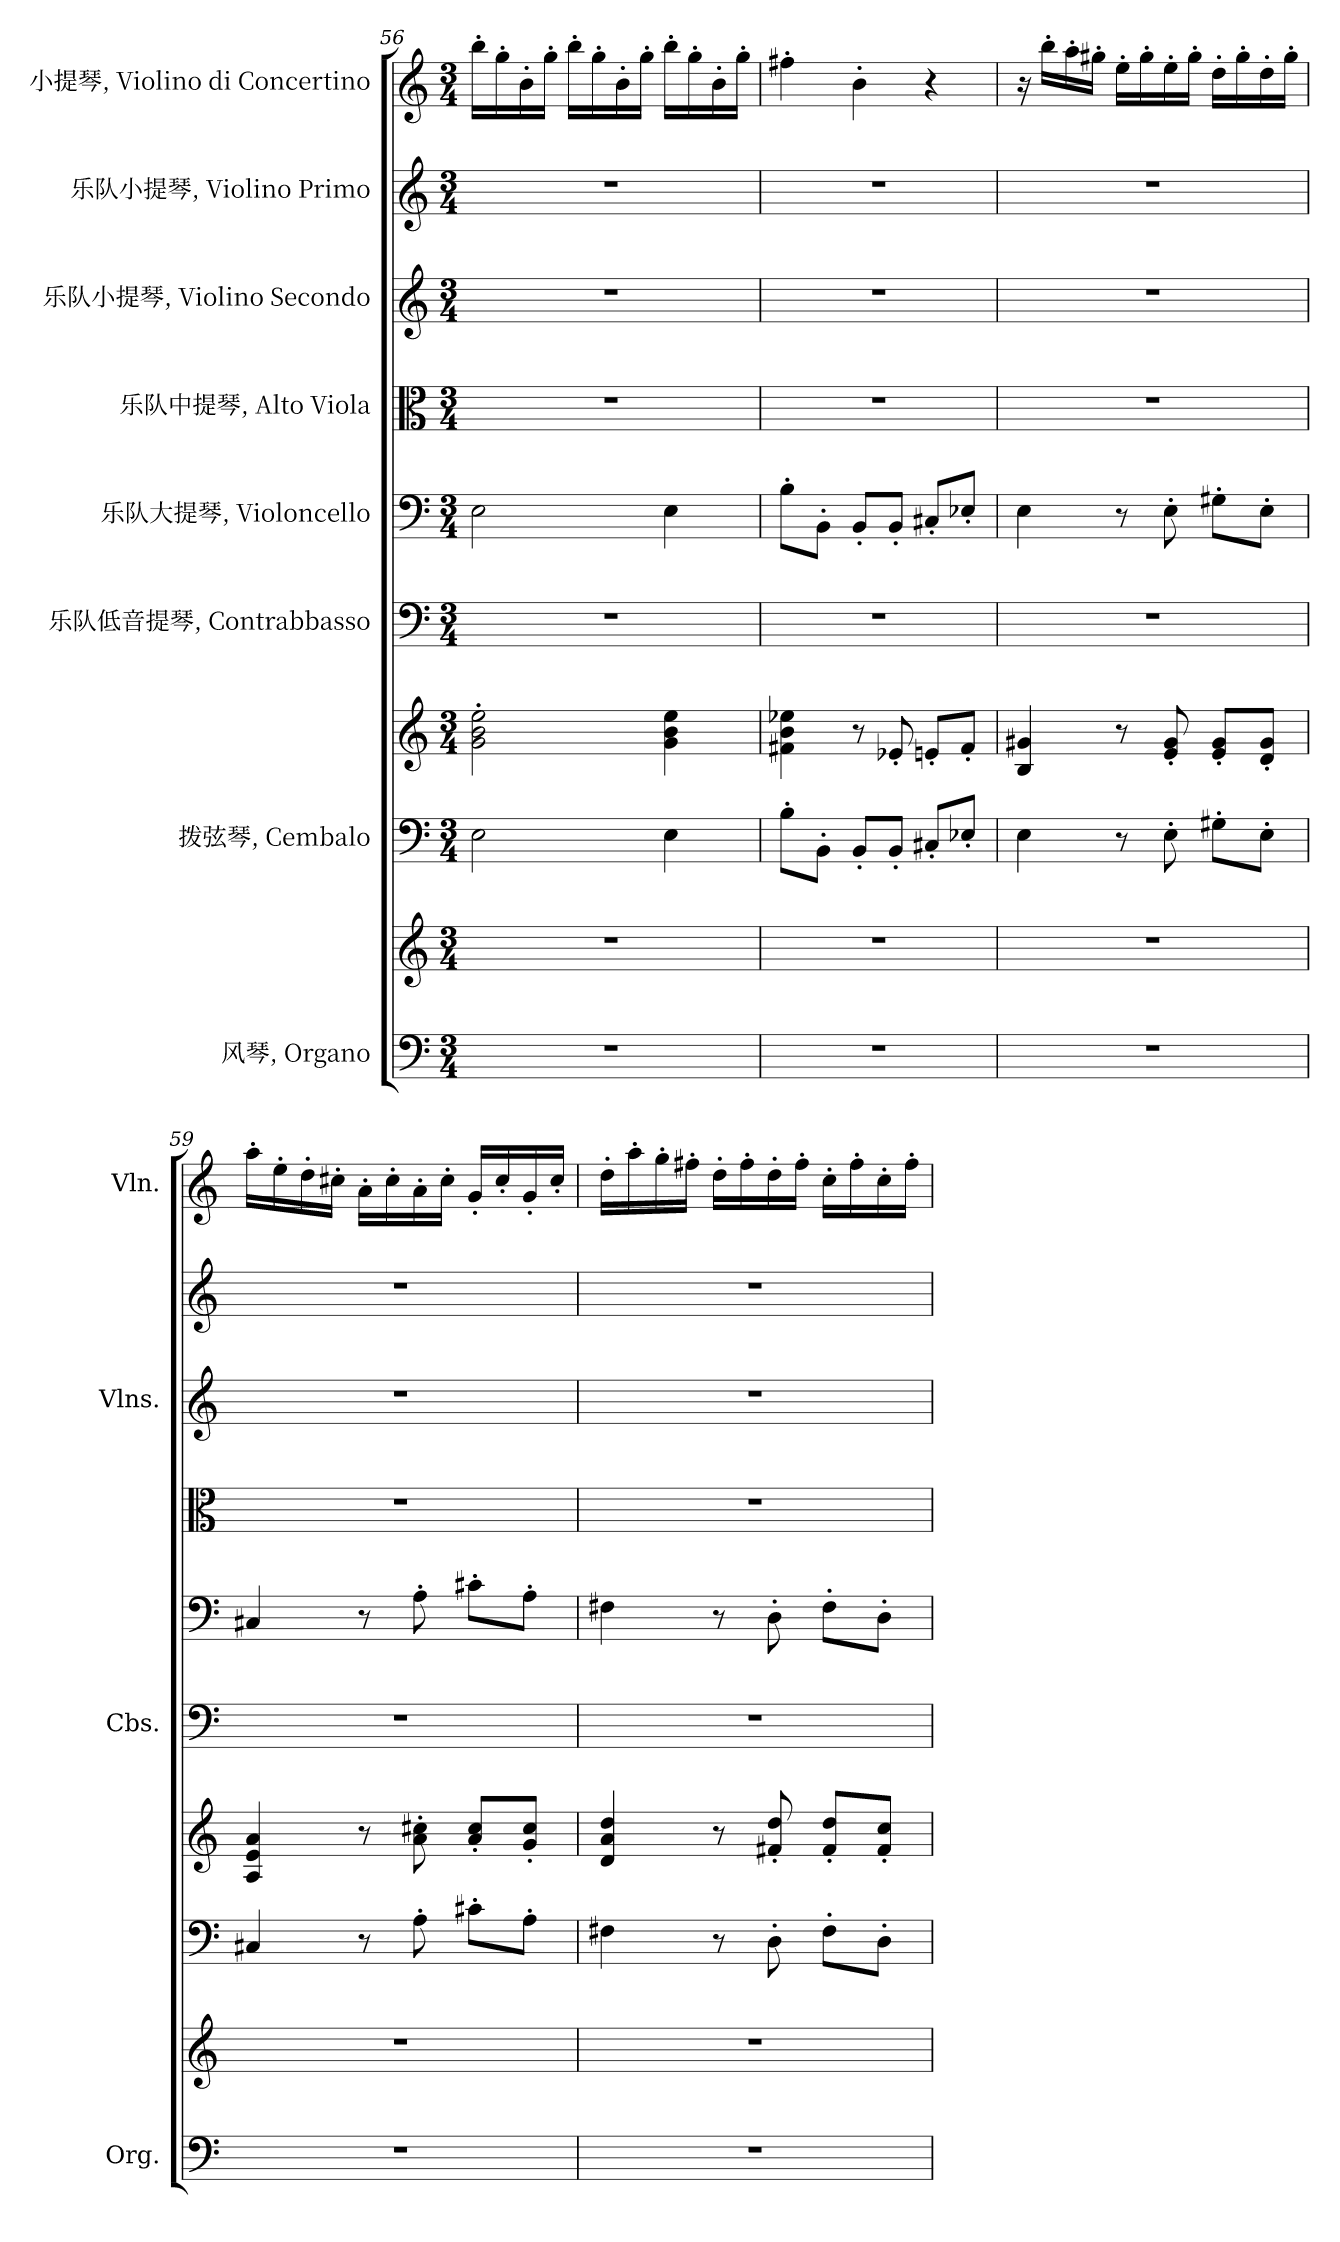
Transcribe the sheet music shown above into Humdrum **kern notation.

**kern	**kern	**kern	**kern	**kern	**kern	**kern	**kern	**kern	**kern
*part8	*part8	*part7	*part7	*part6	*part5	*part4	*part3	*part2	*part1
*staff10	*staff9	*staff8	*staff7	*staff6	*staff5	*staff4	*staff3	*staff2	*staff1
*I"风琴, Organo	*	*I"拨弦琴, Cembalo	*	*I"乐队低音提琴, Contrabbasso	*I"乐队大提琴, Violoncello	*I"乐队中提琴, Alto Viola	*I"乐队小提琴, Violino Secondo	*I"乐队小提琴, Violino Primo	*I"小提琴, Violino di Concertino
*I'Org.	*	*	*	*I'Cbs.	*	*	*I'Vlns.	*	*I'Vln.
*clefF4	*clefG2	*clefF4	*clefG2	*clefF4	*clefF4	*clefC3	*clefG2	*clefG2	*clefG2
*	*	*	*	*ITrd7c12	*	*	*	*	*
*k[]	*k[]	*k[]	*k[]	*k[]	*k[]	*k[]	*k[]	*k[]	*k[]
*M3/4	*M3/4	*M3/4	*M3/4	*M3/4	*M3/4	*M3/4	*M3/4	*M3/4	*M3/4
=56	=56	=56	=56	=56	=56	=56	=56	=56	=56
2.r	2.r	2E\	2g\' 2b\' 2ee\'	2.r	2E\	2.r	2.r	2.r	16bb'\LL
.	.	.	.	.	.	.	.	.	16gg'\
.	.	.	.	.	.	.	.	.	16b'\
.	.	.	.	.	.	.	.	.	16gg'\JJ
.	.	.	.	.	.	.	.	.	16bb'\LL
.	.	.	.	.	.	.	.	.	16gg'\
.	.	.	.	.	.	.	.	.	16b'\
.	.	.	.	.	.	.	.	.	16gg'\JJ
.	.	4E\	4g\ 4b\ 4ee\	.	4E\	.	.	.	16bb'\LL
.	.	.	.	.	.	.	.	.	16gg'\
.	.	.	.	.	.	.	.	.	16b'\
.	.	.	.	.	.	.	.	.	16gg'\JJ
=57	=57	=57	=57	=57	=57	=57	=57	=57	=57
2.r	2.r	8B'\L	4f#X\ 4b\ 4ee-X\	2.r	8B'\L	2.r	2.r	2.r	4ff#X'\
.	.	8BB'\J	.	.	8BB'\J	.	.	.	.
.	.	8BB'/L	8r	.	8BB'/L	.	.	.	4b'\
.	.	8BB'/J	8e-X'/	.	8BB'/J	.	.	.	.
.	.	8C#X'/L	8en'/L	.	8C#X'/L	.	.	.	4r
.	.	8E-X'/J	8f#'/J	.	8E-X'/J	.	.	.	.
!!LO:PB:g=z
=58	=58	=58	=58	=58	=58	=58	=58	=58	=58
2.r	2.r	4E\	4B/ 4g#X/	2.r	4E\	2.r	2.r	2.r	16r
.	.	.	.	.	.	.	.	.	16bb'\LL
.	.	.	.	.	.	.	.	.	16aa'\
.	.	.	.	.	.	.	.	.	16gg#X'\JJ
.	.	8r	8r	.	8r	.	.	.	16ee'\LL
.	.	.	.	.	.	.	.	.	16gg#'\
.	.	8E'\	8e/' 8g#/'	.	8E'\	.	.	.	16ee'\
.	.	.	.	.	.	.	.	.	16gg#'\JJ
.	.	8G#X'\L	8e/' 8g#/'L	.	8G#X'\L	.	.	.	16dd'\LL
.	.	.	.	.	.	.	.	.	16gg#'\
.	.	8E'\J	8d/' 8g#/'J	.	8E'\J	.	.	.	16dd'\
.	.	.	.	.	.	.	.	.	16gg#'\JJ
=59	=59	=59	=59	=59	=59	=59	=59	=59	=59
2.r	2.r	4C#X/	4A/ 4e/ 4a/	2.r	4C#X/	2.r	2.r	2.r	16aa'\LL
.	.	.	.	.	.	.	.	.	16ee'\
.	.	.	.	.	.	.	.	.	16dd'\
.	.	.	.	.	.	.	.	.	16cc#X'\JJ
.	.	8r	8r	.	8r	.	.	.	16a'\LL
.	.	.	.	.	.	.	.	.	16cc#'\
.	.	8A'\	8a\' 8cc#X\'	.	8A'\	.	.	.	16a'\
.	.	.	.	.	.	.	.	.	16cc#'\JJ
.	.	8c#X'\L	8a/' 8cc#/'L	.	8c#X'\L	.	.	.	16g'/LL
.	.	.	.	.	.	.	.	.	16cc#'/
.	.	8A'\J	8g/' 8cc#/'J	.	8A'\J	.	.	.	16g'/
.	.	.	.	.	.	.	.	.	16cc#'/JJ
=60	=60	=60	=60	=60	=60	=60	=60	=60	=60
2.r	2.r	4F#X\	4d/ 4a/ 4dd/	2.r	4F#X\	2.r	2.r	2.r	16dd'\LL
.	.	.	.	.	.	.	.	.	16aa'\
.	.	.	.	.	.	.	.	.	16gg'\
.	.	.	.	.	.	.	.	.	16ff#X'\JJ
.	.	8r	8r	.	8r	.	.	.	16dd'\LL
.	.	.	.	.	.	.	.	.	16ff#'\
.	.	8D'\	8f#X/' 8dd/'	.	8D'\	.	.	.	16dd'\
.	.	.	.	.	.	.	.	.	16ff#'\JJ
.	.	8F#'\L	8f#/' 8dd/'L	.	8F#'\L	.	.	.	16cc'\LL
.	.	.	.	.	.	.	.	.	16ff#'\
.	.	8D'\J	8f#/' 8cc/'J	.	8D'\J	.	.	.	16cc'\
.	.	.	.	.	.	.	.	.	16ff#'\JJ
=	=	=	=	=	=	=	=	=	=
*-	*-	*-	*-	*-	*-	*-	*-	*-	*-
